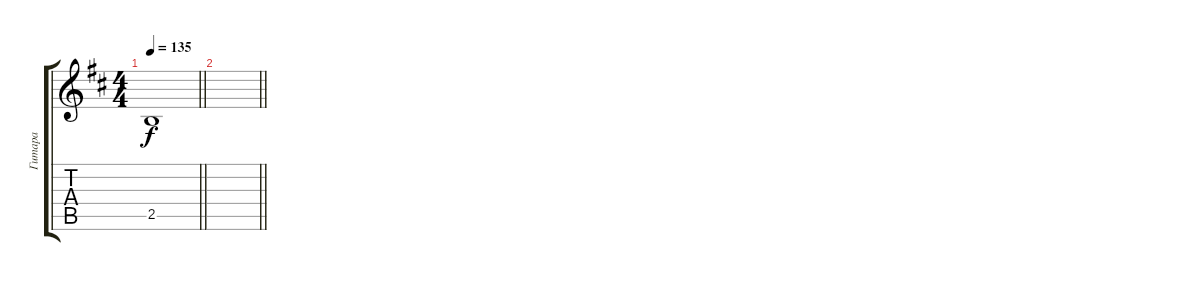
\track ("Гитара " "Гитара ") {solo instrument distortionguitar}
\staff {score tabs}
\tuning (E4 B3 G3 D3 A2 E2) {hide}
\ts (4 4)
\tempo 135
\clef g2
\barLineRight lightlight
\ks bminor
2.5{t}.1{dy f} |
\barLineRight lightlight
